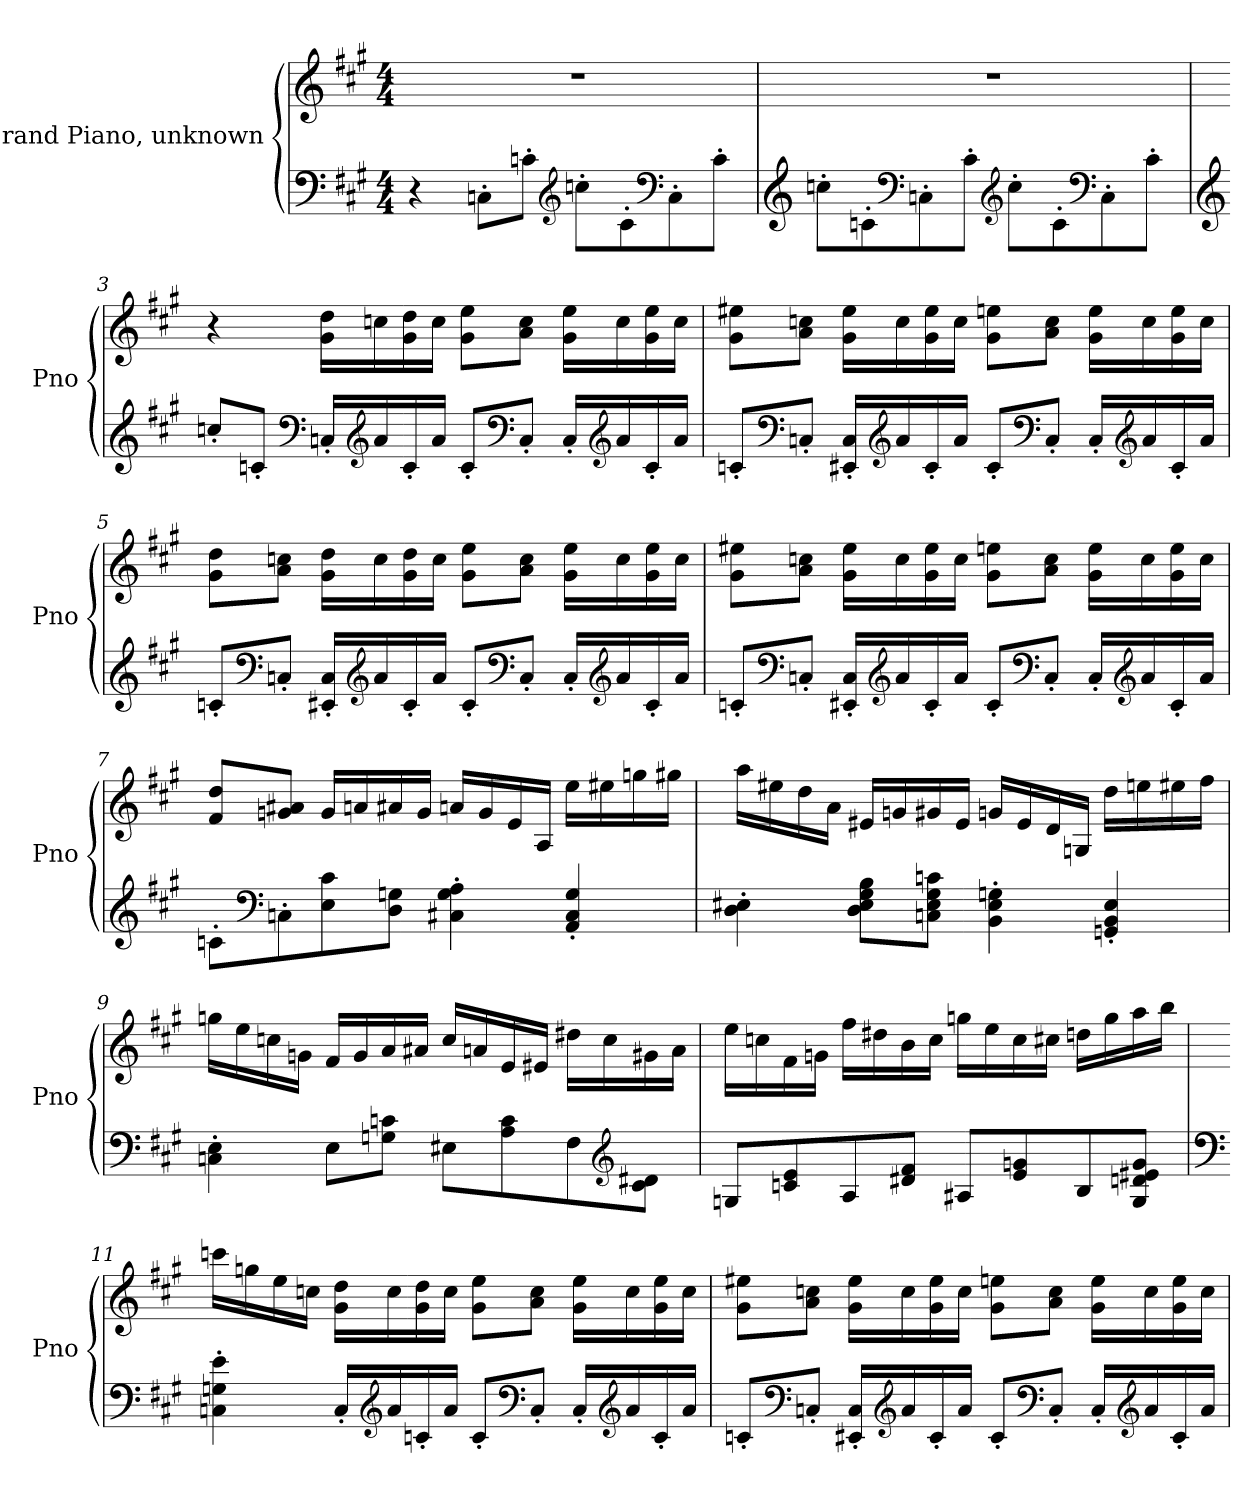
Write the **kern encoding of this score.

**kern	**kern
*part1	*part1
*staff2	*staff1
*I"Grand Piano, unknown	*
*I'Pno	*
*clefF4	*clefG2
*k[f#c#g#]	*k[f#c#g#]
*M4/4	*M4/4
*MM120	*MM120
=1	=1
4r	1r
8Cn'\L	.
8cn'\J	.
*clefG2	*
8ccn'\L	.
8c'\	.
*clefF4	*
8C'\	.
8c'\J	.
=2	=2
*clefG2	*
8ccn'\L	1r
8cn'\	.
*clefF4	*
8Cn'\	.
8c'\J	.
*clefG2	*
8cc'\L	.
8c'\	.
*clefF4	*
8C'\	.
8c'\J	.
!!LO:LB:g=z
=3	=3
*clefG2	*
8ccn'/L	4r
8cn'/J	.
*clefF4	*
16Cn'/LL	16g#\ 16dd\LL
*clefG2	*
16a/	16ccn\
16c'/	16g#\ 16dd\
16a/JJ	16cc\JJ
8c'/L	8g#\ 8ee\L
*clefF4	*
8C'/J	8a\ 8cc\J
16C'/LL	16g#\ 16ee\LL
*clefG2	*
16a/	16cc\
16c'/	16g#\ 16ee\
16a/JJ	16cc\JJ
=4	=4
8cn'/L	8g#\ 8ee#X\L
*clefF4	*
8Cn'/J	8a\ 8ccn\J
16EE#X/' 16C/'LL	16g#\ 16ee#\LL
*clefG2	*
16a/	16cc\
16c'/	16g#\ 16ee#\
16a/JJ	16cc\JJ
8c'/L	8g#\ 8een\L
*clefF4	*
8C'/J	8a\ 8cc\J
16C'/LL	16g#\ 16ee\LL
*clefG2	*
16a/	16cc\
16c'/	16g#\ 16ee\
16a/JJ	16cc\JJ
!!LO:LB:g=z
=5	=5
8cn'/L	8g#\ 8dd\L
*clefF4	*
8Cn'/J	8a\ 8ccn\J
16EE#X/' 16C/'LL	16g#\ 16dd\LL
*clefG2	*
16a/	16cc\
16c'/	16g#\ 16dd\
16a/JJ	16cc\JJ
8c'/L	8g#\ 8ee\L
*clefF4	*
8C'/J	8a\ 8cc\J
16C'/LL	16g#\ 16ee\LL
*clefG2	*
16a/	16cc\
16c'/	16g#\ 16ee\
16a/JJ	16cc\JJ
=6	=6
8cn'/L	8g#\ 8ee#X\L
*clefF4	*
8Cn'/J	8a\ 8ccn\J
16EE#X/' 16C/'LL	16g#\ 16ee#\LL
*clefG2	*
16a/	16cc\
16c'/	16g#\ 16ee#\
16a/JJ	16cc\JJ
8c'/L	8g#\ 8een\L
*clefF4	*
8C'/J	8a\ 8cc\J
16C'/LL	16g#\ 16ee\LL
*clefG2	*
16a/	16cc\
16c'/	16g#\ 16ee\
16a/JJ	16cc\JJ
!!LO:LB:g=z
=7	=7
8cn'\L	8f#/ 8dd/L
*clefF4	*
8Cn'\	8gn/ 8a#X/J
8E\ 8c\	16g/LL
.	16an/
8D\ 8Gn\J	16a#X/
.	16g/JJ
4C#X\' 4G\' 4A\'	16an/LL
.	16g/
.	16e/
.	16A/JJ
4AA/' 4C#/' 4G/'	16ee\LL
.	16ee#X\
.	16ggn\
.	16gg#X\JJ
=8	=8
4D\' 4E#X\'	16aa\LL
.	16ee#X\
.	16dd\
.	16a\JJ
8D\ 8E#\ 8G#\ 8B\L	16e#X/LL
.	16gn/
8Cn\ 8E#\ 8G#\ 8cn\J	16g#X/
.	16e#/JJ
4BB\' 4E#\' 4Gn\'	16gn/LL
.	16e#/
.	16d/
.	16Gn/JJ
4GGn/' 4BB/' 4E#/'	16dd\LL
.	16een\
.	16ee#X\
.	16ff#\JJ
!!LO:LB:g=z
=9	=9
4Cn\' 4E\'	16ggn\LL
.	16ee\
.	16ccn\
.	16gn\JJ
8E\L	16f#/LL
.	16g/
8Gn\ 8cn\J	16a/
.	16a#X/JJ
8E#X\L	16cc/LL
.	16an/
8A\ 8c\	16e/
.	16e#X/JJ
8F#\	16dd#X\LL
.	16cc\
*clefG2	*
8c\ 8d#X\J	16g#X\
.	16a\JJ
=10	=10
8Gn/L	16ee\LL
.	16ccn\
8cn/ 8e/	16f#\
.	16gn\JJ
8A/	16ff#\LL
.	16dd#X\
8d#X/ 8f#/J	16b\
.	16cc\JJ
8A#X/L	16ggn\LL
.	16ee\
8e/ 8gn/	16cc\
.	16cc#X\JJ
8B/	16ddn\LL
.	16gg\
8G/ 8dn/ 8e#X/ 8g/J	16aa\
.	16bb\JJ
!!LO:LB:g=z
=11	=11
*clefF4	*
4Cn\' 4Gn\' 4e\'	16cccn\LL
.	16ggn\
.	16ee\
.	16ccn\JJ
16C'/LL	16g#\ 16dd\LL
*clefG2	*
16a/	16cc\
16cn'/	16g#\ 16dd\
16a/JJ	16cc\JJ
8c'/L	8g#\ 8ee\L
*clefF4	*
8C'/J	8a\ 8cc\J
16C'/LL	16g#\ 16ee\LL
*clefG2	*
16a/	16cc\
16c'/	16g#\ 16ee\
16a/JJ	16cc\JJ
!!LO:PB:g=z
=12	=12
8cn'/L	8g#\ 8ee#X\L
*clefF4	*
8Cn'/J	8a\ 8ccn\J
16EE#X/' 16C/'LL	16g#\ 16ee#\LL
*clefG2	*
16a/	16cc\
16c'/	16g#\ 16ee#\
16a/JJ	16cc\JJ
8c'/L	8g#\ 8een\L
*clefF4	*
8C'/J	8a\ 8cc\J
16C'/LL	16g#\ 16ee\LL
*clefG2	*
16a/	16cc\
16c'/	16g#\ 16ee\
16a/JJ	16cc\JJ
=	=
*-	*-
